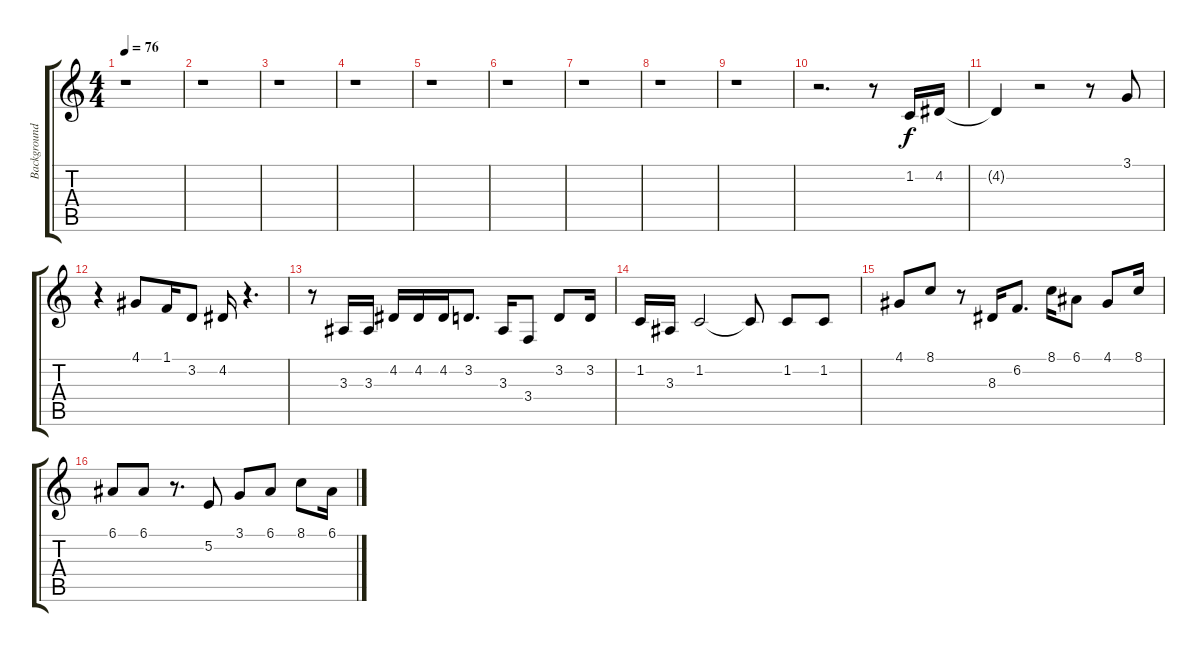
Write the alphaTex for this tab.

\track ("Background Vocals" "Background") {instrument blownbottle}
\staff {score tabs}
\tuning (E4 B3 G3 D3 A2 E2) {hide}
\ts (4 4)
\tempo 76
\clef g2
\ks c
r.1{dy f} |
r.1 |
r.1 |
r.1 |
r.1 |
r.1 |
r.1 |
r.1 |
r.1 |
r.2{d} r.8 1.2.16 4.2.16 |
4.2{t}.4 r.2 r.8 3.1.8 |
r.4 4.1.8 1.1.16 3.2.8 4.2.16 r.4{d} |
r.8 3.3.16 3.3.16 4.2.16 4.2.16 4.2.16 3.2.8{d} 3.3.16 3.4.8 3.2.8 3.2.16 |
1.2.16 3.3.16 1.2.2 1.2{t}.8 1.2.8 1.2.8 |
4.1.8 8.1.8 r.8 8.3.16 6.2.8{d} 8.1.16 6.1.8 4.1.8 8.1.16 |
6.1.8 6.1.8 r.8{d} 5.2.8 3.1.8 6.1.8 8.1.8 6.1.16
